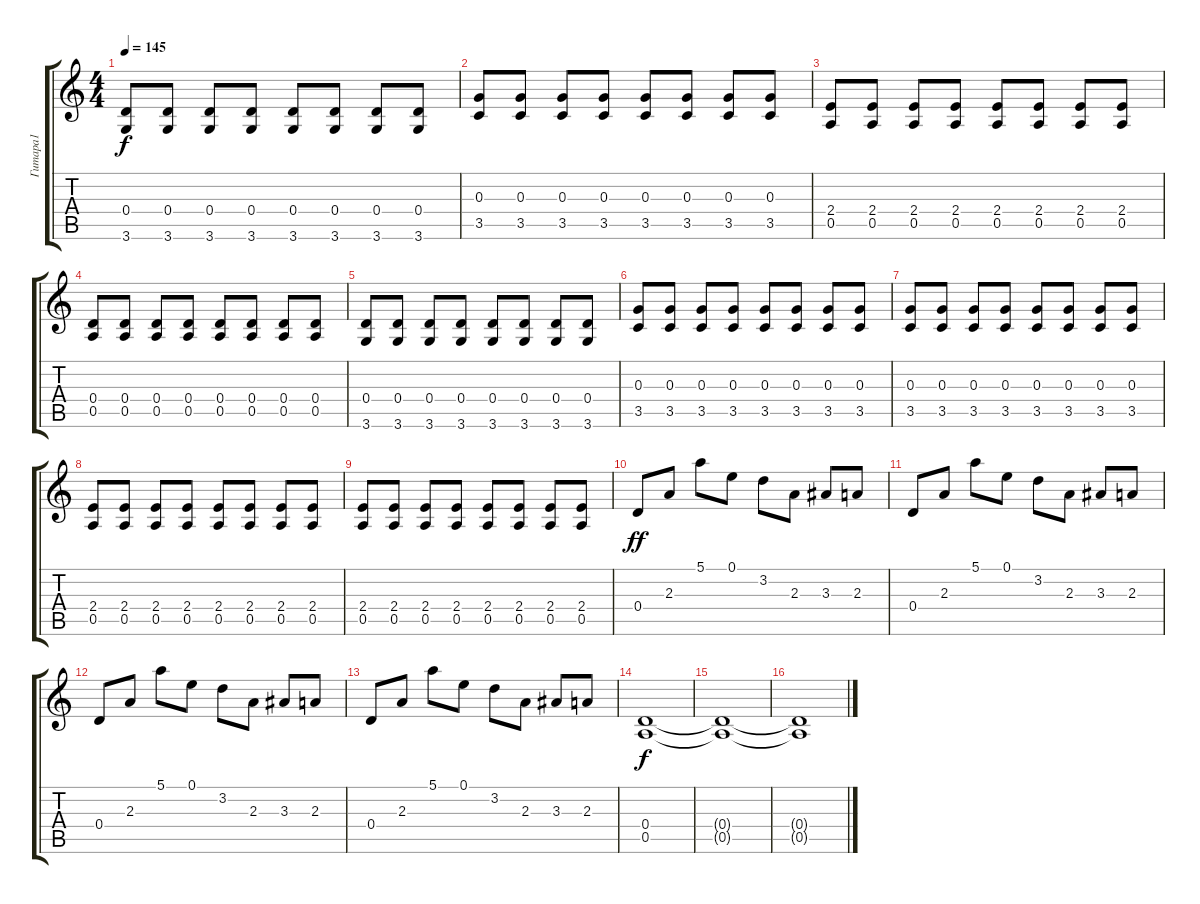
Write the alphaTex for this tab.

\track ("Гитара1" "Гитара1") {instrument overdrivenguitar}
\staff {score tabs}
\tuning (E4 B3 G3 D3 A2 E2) {hide}
\ts (4 4)
\tempo 145
\clef g2
\ks c
(0.4 3.6).8{dy f} (0.4 3.6).8 (0.4 3.6).8 (0.4 3.6).8 (0.4 3.6).8 (0.4 3.6).8 (0.4 3.6).8 (0.4 3.6).8 |
(0.3 3.5).8 (0.3 3.5).8 (0.3 3.5).8 (0.3 3.5).8 (0.3 3.5).8 (0.3 3.5).8 (0.3 3.5).8 (0.3 3.5).8 |
(2.4 0.5).8 (2.4 0.5).8 (2.4 0.5).8 (2.4 0.5).8 (2.4 0.5).8 (2.4 0.5).8 (2.4 0.5).8 (2.4 0.5).8 |
(0.4 0.5).8 (0.4 0.5).8 (0.4 0.5).8 (0.4 0.5).8 (0.4 0.5).8 (0.4 0.5).8 (0.4 0.5).8 (0.4 0.5).8 |
(0.4 3.6).8 (0.4 3.6).8 (0.4 3.6).8 (0.4 3.6).8 (0.4 3.6).8 (0.4 3.6).8 (0.4 3.6).8 (0.4 3.6).8 |
(0.3 3.5).8 (0.3 3.5).8 (0.3 3.5).8 (0.3 3.5).8 (0.3 3.5).8 (0.3 3.5).8 (0.3 3.5).8 (0.3 3.5).8 |
(0.3 3.5).8 (0.3 3.5).8 (0.3 3.5).8 (0.3 3.5).8 (0.3 3.5).8 (0.3 3.5).8 (0.3 3.5).8 (0.3 3.5).8 |
(2.4 0.5).8 (2.4 0.5).8 (2.4 0.5).8 (2.4 0.5).8 (2.4 0.5).8 (2.4 0.5).8 (2.4 0.5).8 (2.4 0.5).8 |
(2.4 0.5).8 (2.4 0.5).8 (2.4 0.5).8 (2.4 0.5).8 (2.4 0.5).8 (2.4 0.5).8 (2.4 0.5).8 (2.4 0.5).8 |
0.4.8{dy ff} 2.3.8 5.1.8 0.1.8 3.2.8 2.3.8 3.3.8 2.3.8 |
0.4.8 2.3.8 5.1.8 0.1.8 3.2.8 2.3.8 3.3.8 2.3.8 |
0.4.8 2.3.8 5.1.8 0.1.8 3.2.8 2.3.8 3.3.8 2.3.8 |
0.4.8 2.3.8 5.1.8 0.1.8 3.2.8 2.3.8 3.3.8 2.3.8 |
(0.4 0.5).1{dy f} |
(0.4{t} 0.5{t}).1 |
(0.4{t} 0.5{t}).1
